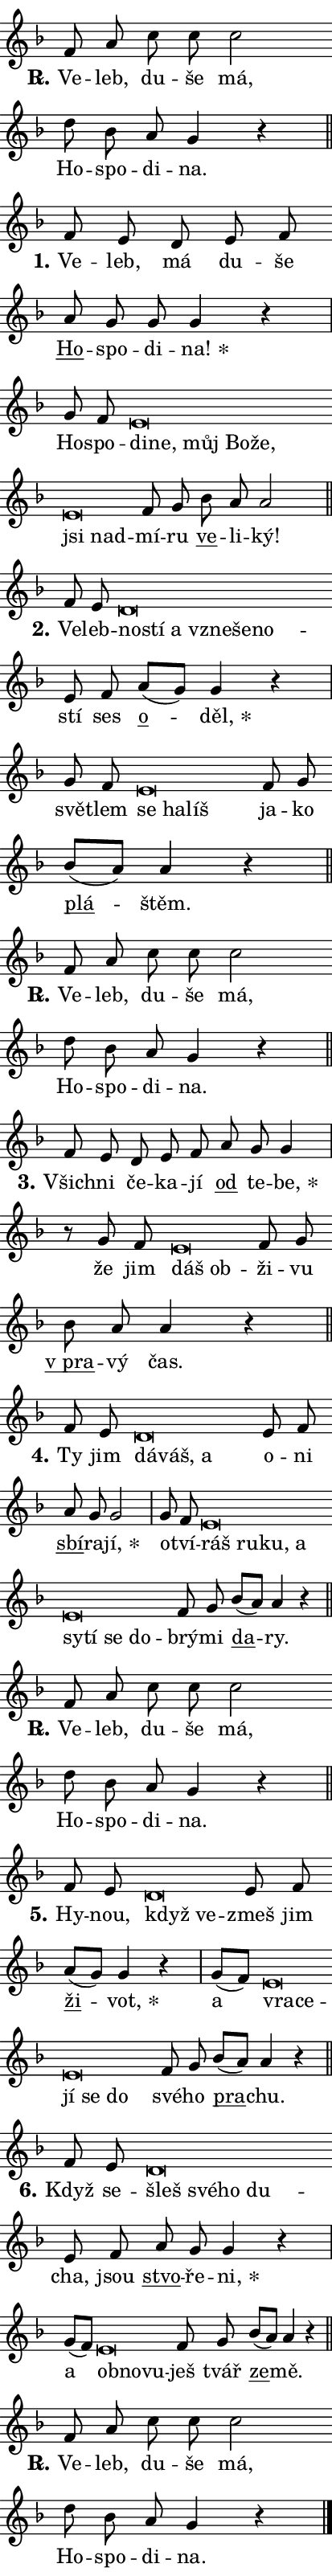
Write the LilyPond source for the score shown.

\version "2.24.0"
\header { tagline = "" }
\paper {
  indent = 0\cm
  top-margin = 0\cm
  right-margin = 0\cm
  bottom-margin = 0\cm
  left-margin = 0\cm
  paper-width = 7\cm
  page-breaking = #ly:one-page-breaking
  system-system-spacing.basic-distance = #11
  score-system-spacing.basic-distance = #11
  ragged-last = ##f
}


%% Author: Thomas Morley
%% https://lists.gnu.org/archive/html/lilypond-user/2020-05/msg00002.html
#(define (line-position grob)
"Returns position of @var[grob} in current system:
   @code{'start}, if at first time-step
   @code{'end}, if at last time-step
   @code{'middle} otherwise
"
  (let* ((col (ly:item-get-column grob))
         (ln (ly:grob-object col 'left-neighbor))
         (rn (ly:grob-object col 'right-neighbor))
         (col-to-check-left (if (ly:grob? ln) ln col))
         (col-to-check-right (if (ly:grob? rn) rn col))
         (break-dir-left
           (and
             (ly:grob-property col-to-check-left 'non-musical #f)
             (ly:item-break-dir col-to-check-left)))
         (break-dir-right
           (and
             (ly:grob-property col-to-check-right 'non-musical #f)
             (ly:item-break-dir col-to-check-right))))
        (cond ((eqv? 1 break-dir-left) 'start)
              ((eqv? -1 break-dir-right) 'end)
              (else 'middle))))

#(define (tranparent-at-line-position vctor)
  (lambda (grob)
  "Relying on @code{line-position} select the relevant enry from @var{vctor}.
Used to determine transparency,"
    (case (line-position grob)
      ((end) (not (vector-ref vctor 0)))
      ((middle) (not (vector-ref vctor 1)))
      ((start) (not (vector-ref vctor 2))))))

noteHeadBreakVisibility =
#(define-music-function (break-visibility)(vector?)
"Makes @code{NoteHead}s transparent relying on @var{break-visibility}"
#{
  \override NoteHead.transparent =
    #(tranparent-at-line-position break-visibility)
#})

#(define delete-ledgers-for-transparent-note-heads
  (lambda (grob)
    "Reads whether a @code{NoteHead} is transparent.
If so this @code{NoteHead} is removed from @code{'note-heads} from
@var{grob}, which is supposed to be @code{LedgerLineSpanner}.
As a result ledgers are not printed for this @code{NoteHead}"
    (let* ((nhds-array (ly:grob-object grob 'note-heads))
           (nhds-list
             (if (ly:grob-array? nhds-array)
                 (ly:grob-array->list nhds-array)
                 '()))
           ;; Relies on the transparent-property being done before
           ;; Staff.LedgerLineSpanner.after-line-breaking is executed.
           ;; This is fragile ...
           (to-keep
             (remove
               (lambda (nhd)
                 (ly:grob-property nhd 'transparent #f))
               nhds-list)))
      ;; TODO find a better method to iterate over grob-arrays, similiar
      ;; to filter/remove etc for lists
      ;; For now rebuilt from scratch
      (set! (ly:grob-object grob 'note-heads)  '())
      (for-each
        (lambda (nhd)
          (ly:pointer-group-interface::add-grob grob 'note-heads nhd))
        to-keep))))

hideNotes = {
  \noteHeadBreakVisibility #begin-of-line-visible
}
unHideNotes = {
  \noteHeadBreakVisibility #all-visible
}

% work-around for resetting accidentals
% https://lilypond.org/doc/v2.23/Documentation/notation/displaying-rhythms#unmetered-music
cadenzaMeasure = {
  \cadenzaOff
  \partial 1024 s1024
  \cadenzaOn
}

#(define-markup-command (accent layout props text) (markup?)
  "Underline accented syllable"
  (interpret-markup layout props
    #{\markup \override #'(offset . 4.3) \underline { #text }#}))

responsum = \markup \concat {
  "R" \hspace #-1.05 \path #0.1 #'((moveto 0 0.07) (lineto 0.9 0.8)) \hspace #0.05 "."
}

\layout {
    \context {
        \Staff
        \remove "Time_signature_engraver"
        \override LedgerLineSpanner.after-line-breaking = #delete-ledgers-for-transparent-note-heads
    }
    \context {
        \Voice {
            \override NoteHead.output-attributes = #'((class . "notehead"))
            \override Hairpin.height = #0.55
        }
    }
    \context {
        \Lyrics {
            \override StanzaNumber.output-attributes = #'((class . "stanzanumber"))
            \override LyricSpace.minimum-distance = #0.9
            \override LyricText.font-name = #"TeX Gyre Schola"
            \override LyricText.font-size = 1
            \override StanzaNumber.font-name = #"TeX Gyre Schola Bold"
            \override StanzaNumber.font-size = 1
        }
    }
}

% magnetic-lyrics.ily
%
%   written by
%     Jean Abou Samra <jean@abou-samra.fr>
%     Werner Lemberg <wl@gnu.org>
%
%   adapted by
%     Jiri Hon <jiri.hon@gmail.com>
%
% Version 2022-Apr-15

% https://www.mail-archive.com/lilypond-user@gnu.org/msg149350.html

#(define (Left_hyphen_pointer_engraver context)
   "Collect syllable-hyphen-syllable occurrences in lyrics and store
them in properties.  This engraver only looks to the left.  For
example, if the lyrics input is @code{foo -- bar}, it does the
following.

@itemize @bullet
@item
Set the @code{text} property of the @code{LyricHyphen} grob between
@q{foo} and @q{bar} to @code{foo}.

@item
Set the @code{left-hyphen} property of the @code{LyricText} grob with
text @q{foo} to the @code{LyricHyphen} grob between @q{foo} and
@q{bar}.
@end itemize

Use this auxiliary engraver in combination with the
@code{lyric-@/text::@/apply-@/magnetic-@/offset!} hook."
   (let ((hyphen #f)
         (text #f))
     (make-engraver
      (acknowledgers
       ((lyric-syllable-interface engraver grob source-engraver)
        (set! text grob)))
      (end-acknowledgers
       ((lyric-hyphen-interface engraver grob source-engraver)
        ;(when (not (grob::has-interface grob 'lyric-space-interface))
          (set! hyphen grob)));)
      ((stop-translation-timestep engraver)
       (when (and text hyphen)
         (ly:grob-set-object! text 'left-hyphen hyphen))
       (set! text #f)
       (set! hyphen #f)))))

#(define (lyric-text::apply-magnetic-offset! grob)
   "If the space between two syllables is less than the value in
property @code{LyricText@/.details@/.squash-threshold}, move the right
syllable to the left so that it gets concatenated with the left
syllable.

Use this function as a hook for
@code{LyricText@/.after-@/line-@/breaking} if the
@code{Left_@/hyphen_@/pointer_@/engraver} is active."
   (let ((hyphen (ly:grob-object grob 'left-hyphen #f)))
     (when hyphen
       (let ((left-text (ly:spanner-bound hyphen LEFT)))
         (when (grob::has-interface left-text 'lyric-syllable-interface)
           (let* ((common (ly:grob-common-refpoint grob left-text X))
                  (this-x-ext (ly:grob-extent grob common X))
                  (left-x-ext
                   (begin
                     ;; Trigger magnetism for left-text.
                     (ly:grob-property left-text 'after-line-breaking)
                     (ly:grob-extent left-text common X)))
                  ;; `delta` is the gap width between two syllables.
                  (delta (- (interval-start this-x-ext)
                            (interval-end left-x-ext)))
                  (details (ly:grob-property grob 'details))
                  (threshold (assoc-get 'squash-threshold details 0.2)))
             (when (< delta threshold)
               (let* (;; We have to manipulate the input text so that
                      ;; ligatures crossing syllable boundaries are not
                      ;; disabled.  For languages based on the Latin
                      ;; script this is essentially a beautification.
                      ;; However, for non-Western scripts it can be a
                      ;; necessity.
                      (lt (ly:grob-property left-text 'text))
                      (rt (ly:grob-property grob 'text))
                      (is-space (grob::has-interface hyphen 'lyric-space-interface))
                      (space (if is-space " " ""))
                      (space-markup (grob-interpret-markup grob " "))
                      (space-size (interval-length (ly:stencil-extent space-markup X)))
                      (extra-delta (if is-space space-size 0))
                      ;; Append new syllable.
                      (ltrt-space (if (and (string? lt) (string? rt))
                                (string-append lt space rt)
                                (make-concat-markup (list lt space rt))))
                      ;; Right-align `ltrt` to the right side.
                      (ltrt-space-markup (grob-interpret-markup
                               grob
                               (make-translate-markup
                                (cons (interval-length this-x-ext) 0)
                                (make-right-align-markup ltrt-space)))))
                 (begin
                   ;; Don't print `left-text`.
                   (ly:grob-set-property! left-text 'stencil #f)
                   ;; Set text and stencil (which holds all collected
                   ;; syllables so far) and shift it to the left.
                   (ly:grob-set-property! grob 'text ltrt-space)
                   (ly:grob-set-property! grob 'stencil ltrt-space-markup)
                   (ly:grob-translate-axis! grob (- (- delta extra-delta)) X))))))))))


#(define (lyric-hyphen::displace-bounds-first grob)
   ;; Make very sure this callback isn't triggered too early.
   (let ((left (ly:spanner-bound grob LEFT))
         (right (ly:spanner-bound grob RIGHT)))
     (ly:grob-property left 'after-line-breaking)
     (ly:grob-property right 'after-line-breaking)
     (ly:lyric-hyphen::print grob)))

squashThreshold = #0.4

\layout {
  \context {
    \Lyrics
    \consists #Left_hyphen_pointer_engraver
    \override LyricText.after-line-breaking =
      #lyric-text::apply-magnetic-offset!
    \override LyricHyphen.stencil = #lyric-hyphen::displace-bounds-first
    \override LyricText.details.squash-threshold = \squashThreshold
    \override LyricHyphen.minimum-distance = 0
    \override LyricHyphen.minimum-length = \squashThreshold
  }
}

squash = \override LyricText.details.squash-threshold = 9999
unSquash = \override LyricText.details.squash-threshold = \squashThreshold

left = \override LyricText.self-alignment-X = #LEFT
unLeft = \revert LyricText.self-alignment-X

starOffset = #(lambda (grob) 
                (let ((x_offset (ly:self-alignment-interface::aligned-on-x-parent grob)))
                  (if (= x_offset 0) 0 (+ x_offset 1.2))))

star = #(define-music-function (syllable)(string?)
"Append star separator at the end of a syllable"
#{
  \once \override LyricText.X-offset = #starOffset
  \lyricmode { \markup {
    #syllable
    \override #'((font-name . "TeX Gyre Schola Bold")) \hspace #0.2 \lower #0.65 \larger "*"
  } }
#})

starAccent = #(define-music-function (syllable)(string?)
"Append star separator at the end of a syllable and make accent"
#{
  \once \override LyricText.X-offset = #starOffset
  \lyricmode { \markup {
    \accent #syllable
    \override #'((font-name . "TeX Gyre Schola Bold")) \hspace #0.2 \lower #0.65 \larger "*"
  } }
#})

breath = #(define-music-function (syllable)(string?)
"Append breathing indicator at the end of a syllable"
#{
  \lyricmode { \markup { #syllable "+" } }
#})

optionalBreath = #(define-music-function (syllable)(string?)
"Append optional breathing indicator at the end of a syllable"
#{
  \lyricmode { \markup { #syllable "(+)" } }
#})


\score {
    <<
        \new Voice = "melody" { \cadenzaOn \key f \major \relative { f'8 a c c c2 \bar "" d8 bes a g4 r \cadenzaMeasure \bar "||" \break } }
        \new Lyrics \lyricsto "melody" { \lyricmode { \set stanza = \responsum
Ve -- leb, du -- še má, Ho -- spo -- di -- na. } }
    >>
    \layout {}
}

\score {
    <<
        \new Voice = "melody" { \cadenzaOn \key f \major \relative { f'8 e d8 e8 f \bar "" a g g g4 r \cadenzaMeasure \bar "|" g8 f e\breve*1/16 \hideNotes \breve*1/16 \bar "" \breve*1/16 \bar "" \breve*1/16 \bar "" \breve*1/16 \bar "" \breve*1/16 \breve*1/16 \bar "" \unHideNotes f8 g \bar "" bes a a2 \cadenzaMeasure \bar "||" \break } }
        \new Lyrics \lyricsto "melody" { \lyricmode { \set stanza = "1."
Ve -- leb, má du -- še \markup \accent Ho -- spo -- di -- \star na! Ho -- spo -- \left di -- \squash ne, můj Bo -- že, jsi nad -- \unLeft \unSquash mí -- ru \markup \accent ve -- li -- ký! } }
    >>
    \layout {}
}

\score {
    <<
        \new Voice = "melody" { \cadenzaOn \key f \major \relative { f'8 e d\breve*1/16 \hideNotes \breve*1/16 \bar "" \breve*1/16 \bar "" \breve*1/16 \bar "" \breve*1/16 \breve*1/16 \bar "" \unHideNotes e8 f \bar "" a[( g)] g4 r \cadenzaMeasure \bar "|" g8 f e\breve*1/16 \hideNotes \breve*1/16 \breve*1/16 \bar "" \unHideNotes f8 g \bar "" bes[( a)] a4 r \cadenzaMeasure \bar "||" \break } }
        \new Lyrics \lyricsto "melody" { \lyricmode { \set stanza = "2."
Ve -- leb -- \left no -- \squash stí a vzne -- še -- no -- \unLeft \unSquash stí ses \markup \accent o -- \star děl, svě -- tlem \left se \squash ha -- líš \unLeft \unSquash ja -- ko \markup \accent plá -- štěm. } }
    >>
    \layout {}
}

\score {
    <<
        \new Voice = "melody" { \cadenzaOn \key f \major \relative { f'8 a c c c2 \bar "" d8 bes a g4 r \cadenzaMeasure \bar "||" \break } }
        \new Lyrics \lyricsto "melody" { \lyricmode { \set stanza = \responsum
Ve -- leb, du -- še má, Ho -- spo -- di -- na. } }
    >>
    \layout {}
}

\score {
    <<
        \new Voice = "melody" { \cadenzaOn \key f \major \relative { f'8 e d8 e8 f \bar "" a g g4 \cadenzaMeasure \bar "|" r8 g8 f e\breve*1/16 \hideNotes \breve*1/16 \bar "" \unHideNotes f8 g \bar "" bes a a4 r \cadenzaMeasure \bar "||" \break } }
        \new Lyrics \lyricsto "melody" { \lyricmode { \set stanza = "3."
Všich -- ni če -- ka -- jí \markup \accent od te -- \star be, že jim \left dáš \squash ob -- \unLeft \unSquash ži -- vu \markup \accent "v pra" -- vý čas. } }
    >>
    \layout {}
}

\score {
    <<
        \new Voice = "melody" { \cadenzaOn \key f \major \relative { f'8 e d\breve*1/16 \hideNotes \breve*1/16 \breve*1/16 \bar "" \unHideNotes e8 f \bar "" a g g2 \cadenzaMeasure \bar "|" g8 f e\breve*1/16 \hideNotes \breve*1/16 \bar "" \breve*1/16 \bar "" \breve*1/16 \bar "" \breve*1/16 \bar "" \breve*1/16 \bar "" \breve*1/16 \breve*1/16 \bar "" \unHideNotes f8 g \bar "" bes[( a)] a4 r \cadenzaMeasure \bar "||" \break } }
        \new Lyrics \lyricsto "melody" { \lyricmode { \set stanza = "4."
Ty jim \left dá -- \squash váš, a \unLeft \unSquash o -- ni \markup \accent sbí -- ra -- \star jí, o -- tví -- \left ráš \squash ru -- ku, a sy -- tí se do -- \unLeft \unSquash brý -- mi \markup \accent da -- ry. } }
    >>
    \layout {}
}

\score {
    <<
        \new Voice = "melody" { \cadenzaOn \key f \major \relative { f'8 a c c c2 \bar "" d8 bes a g4 r \cadenzaMeasure \bar "||" \break } }
        \new Lyrics \lyricsto "melody" { \lyricmode { \set stanza = \responsum
Ve -- leb, du -- še má, Ho -- spo -- di -- na. } }
    >>
    \layout {}
}

\score {
    <<
        \new Voice = "melody" { \cadenzaOn \key f \major \relative { f'8 e d\breve*1/16 \hideNotes \breve*1/16 \bar "" \unHideNotes e8 f \bar "" a[( g)] g4 r \cadenzaMeasure \bar "|" g8[( f)] e\breve*1/16 \hideNotes \breve*1/16 \bar "" \breve*1/16 \bar "" \breve*1/16 \breve*1/16 \bar "" \unHideNotes f8 g \bar "" bes[( a)] a4 r \cadenzaMeasure \bar "||" \break } }
        \new Lyrics \lyricsto "melody" { \lyricmode { \set stanza = "5."
Hy -- nou, \left když \squash ve -- \unLeft \unSquash zmeš jim \markup \accent ži -- \star vot, a \left vra -- \squash ce -- jí se do \unLeft \unSquash své -- ho \markup \accent pra -- chu. } }
    >>
    \layout {}
}

\score {
    <<
        \new Voice = "melody" { \cadenzaOn \key f \major \relative { f'8 e d\breve*1/16 \hideNotes \breve*1/16 \bar "" \breve*1/16 \breve*1/16 \bar "" \unHideNotes e8 f \bar "" a g g4 r \cadenzaMeasure \bar "|" g8[( f)] e\breve*1/16 \hideNotes \breve*1/16 \breve*1/16 \bar "" \unHideNotes f8 g \bar "" bes[( a)] a4 r \cadenzaMeasure \bar "||" \break } }
        \new Lyrics \lyricsto "melody" { \lyricmode { \set stanza = "6."
Když se -- \left šleš \squash své -- ho du -- \unLeft \unSquash cha, jsou \markup \accent stvo -- ře -- \star ni, a \left ob -- \squash no -- vu -- \unLeft \unSquash ješ tvář \markup \accent ze -- mě. } }
    >>
    \layout {}
}

\score {
    <<
        \new Voice = "melody" { \cadenzaOn \key f \major \relative { f'8 a c c c2 \bar "" d8 bes a g4 r \cadenzaMeasure \bar "||" \break } \bar "|." }
        \new Lyrics \lyricsto "melody" { \lyricmode { \set stanza = \responsum
Ve -- leb, du -- še má, Ho -- spo -- di -- na. } }
    >>
    \layout {}
}
